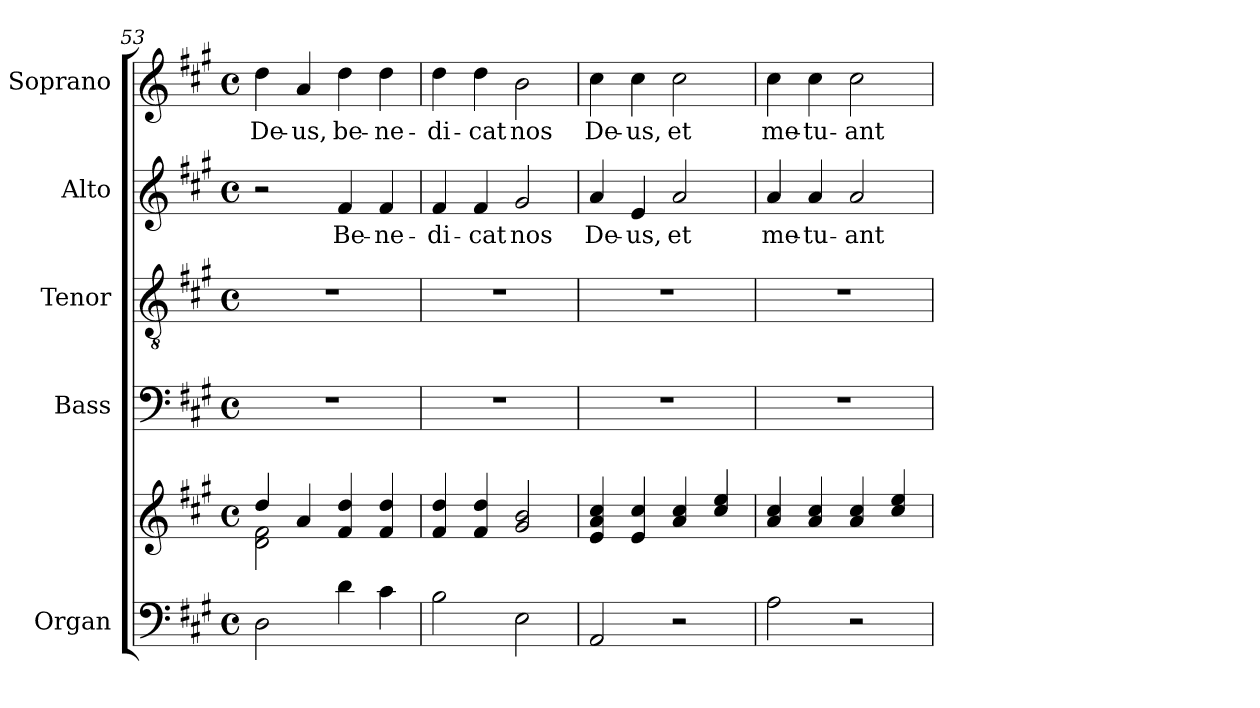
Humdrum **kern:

**kern	**kern	**kern	**kern	**kern	**text	**kern	**text
*part5	*part5	*part4	*part3	*part2	*part2	*part1	*part1
*staff6	*staff5	*staff4	*staff3	*staff2	*staff2	*staff1	*staff1
*I"Organ	*	*I"Bass	*I"Tenor	*I"Alto	*	*I"Soprano	*
*	*	*I'B	*I'T	*I'A	*	*I'S	*
!!LO:LB:g=z
*clefF4	*clefG2	*clefF4	*clefGv2	*clefG2	*	*clefG2	*
*k[f#c#g#]	*k[f#c#g#]	*k[f#c#g#]	*k[f#c#g#]	*k[f#c#g#]	*	*k[f#c#g#]	*
*A:	*A:	*A:	*A:	*A:	*	*A:	*
*M4/4	*M4/4	*M4/4	*M4/4	*M4/4	*	*M4/4	*
*met(c)	*met(c)	*met(c)	*met(c)	*met(c)	*	*met(c)	*
=53	=53	=53	=53	=53	=53	=53	=53
*	*^	*	*	*	*	*	*
!	!	!	!	!	!	!	!	!LO:LY:b
2D	4dd/	2d\ 2f#\	1r	1r	2r	.	4dd	De-
!	!	!	!	!	!	!	!	!LO:LY:b
.	4a	.	.	.	.	.	4a	-us,
!	!	!	!	!	!	!LO:LY:b	!	!LO:LY:b
4d	4f# 4dd	2ryy	.	.	4f#	Be-	4dd	be-
!	!	!	!	!	!	!LO:LY:b	!	!LO:LY:b
4c#	4f# 4dd	.	.	.	4f#	-ne-	4dd	-ne-
=54	=54	=54	=54	=54	=54	=54	=54	=54
!	!	!	!	!	!	!LO:LY:b	!	!LO:LY:b
2B	4f# 4dd	1ryy	1r	1r	4f#	-di-	4dd	-di-
!	!	!	!	!	!	!LO:LY:b	!	!LO:LY:b
.	4f# 4dd	.	.	.	4f#	-cat	4dd	-cat
!	!	!	!	!	!	!LO:LY:b	!	!LO:LY:b
2E	2g# 2b	.	.	.	2g#	nos	2b	nos
=55	=55	=55	=55	=55	=55	=55	=55	=55
!	!	!	!	!	!	!LO:LY:b	!	!LO:LY:b
2AA	4e 4a 4cc#	1ryy	1r	1r	4a	De-	4cc#	De-
!	!	!	!	!	!	!LO:LY:b	!	!LO:LY:b
.	4e 4cc#	.	.	.	4e	-us,	4cc#	-us,
!	!	!	!	!	!	!LO:LY:b	!	!LO:LY:b
2r	4a 4cc#	.	.	.	2a	et	2cc#	et
.	4cc# 4ee	.	.	.	.	.	.	.
=56	=56	=56	=56	=56	=56	=56	=56	=56
!	!	!	!	!	!	!LO:LY:b	!	!LO:LY:b
2A	4a 4cc#	1ryy	1r	1r	4a	me-	4cc#	me-
!	!	!	!	!	!	!LO:LY:b	!	!LO:LY:b
.	4a 4cc#	.	.	.	4a	-tu-	4cc#	-tu-
!	!	!	!	!	!	!LO:LY:b	!	!LO:LY:b
2r	4a 4cc#	.	.	.	2a	-ant	2cc#	-ant
.	4cc# 4ee	.	.	.	.	.	.	.
*	*v	*v	*	*	*	*	*	*
=	=	=	=	=	=	=	=
*-	*-	*-	*-	*-	*-	*-	*-
